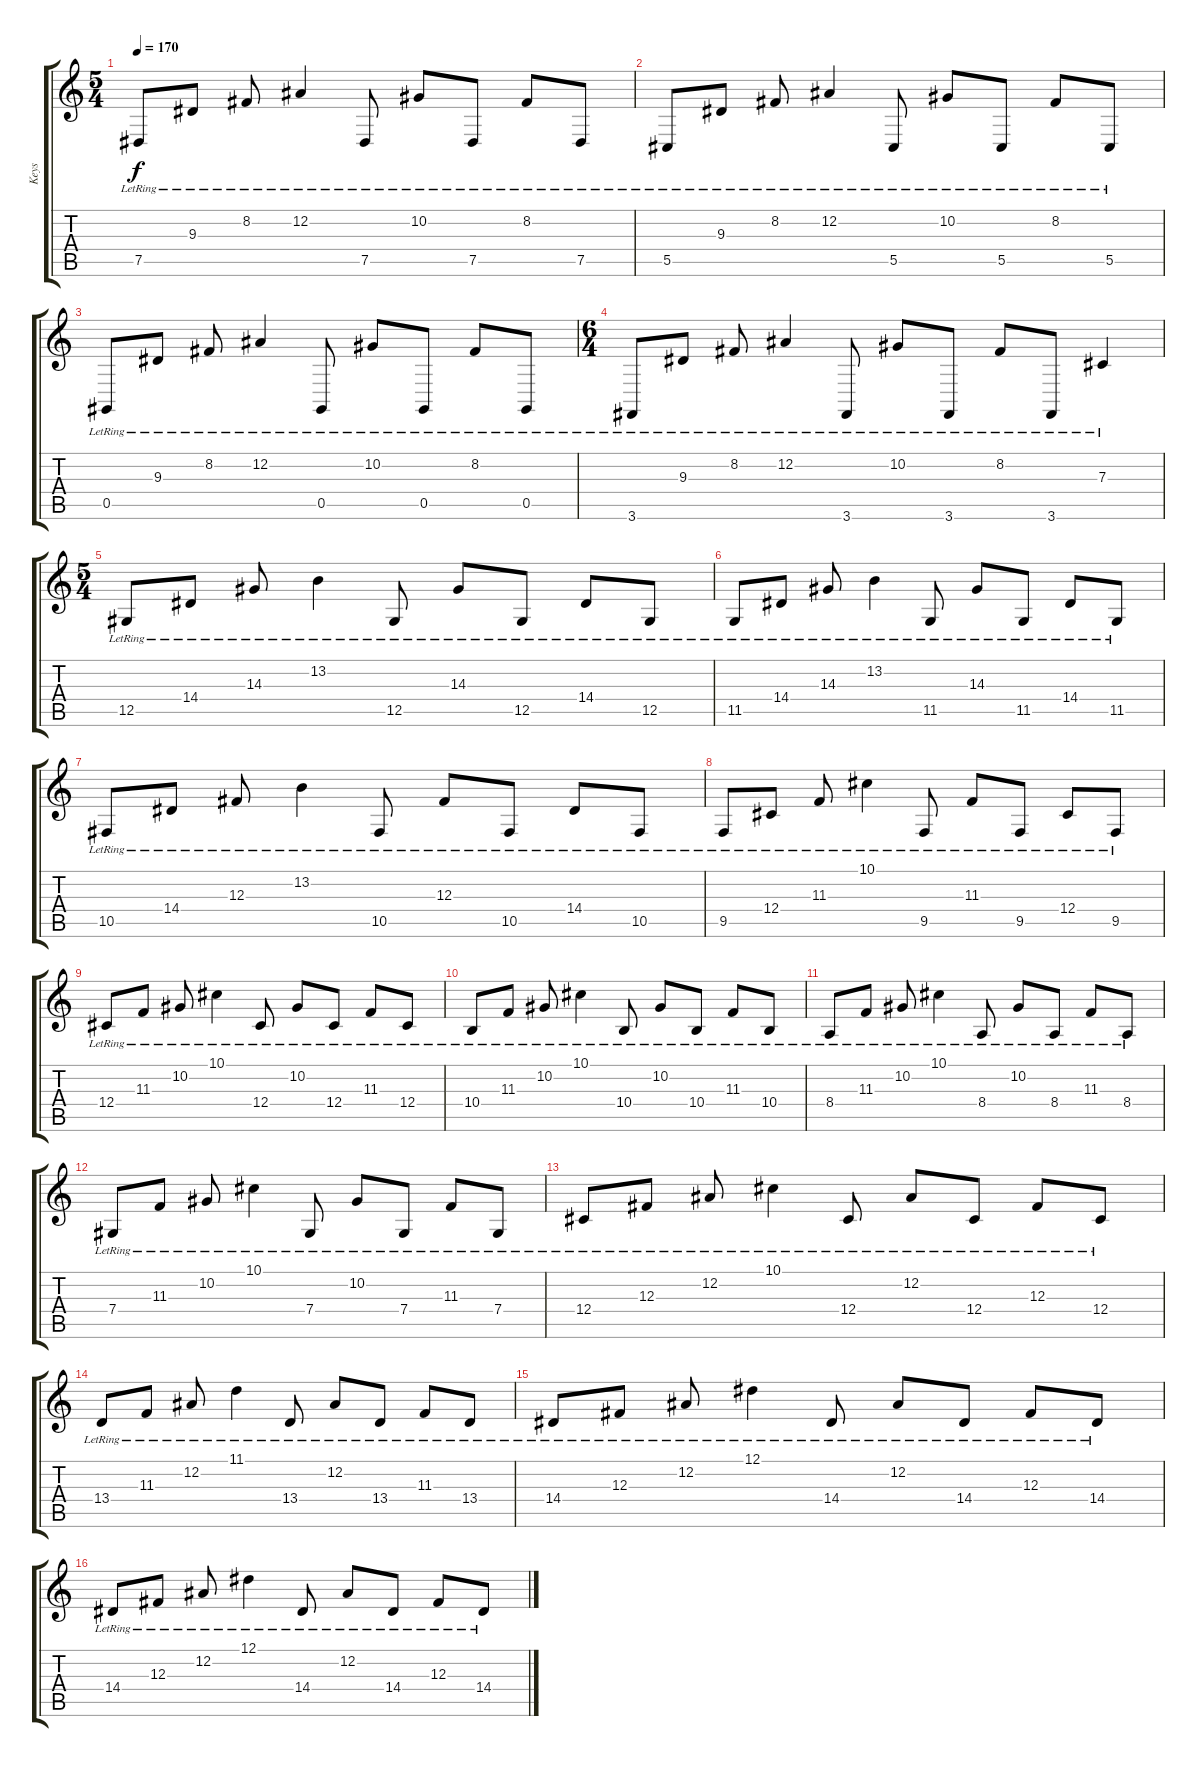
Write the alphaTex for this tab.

\track ("Keys" "Keys") {instrument electricpiano2}
\staff {score tabs}
\tuning (Eb4 Bb3 Gb3 Db3 Ab2 Eb2) {hide}
\ts (5 4)
\tempo 170
\clef g2
\ks c
7.5{lr}.8{dy f} 9.3{lr}.8 8.2{lr}.8 12.2{lr}.4 7.5{lr}.8 10.2{lr}.8 7.5{lr}.8 8.2{lr}.8 7.5{lr}.8 |
5.5{lr}.8 9.3{lr}.8 8.2{lr}.8 12.2{lr}.4 5.5{lr}.8 10.2{lr}.8 5.5{lr}.8 8.2{lr}.8 5.5{lr}.8 |
0.5{lr}.8 9.3{lr}.8 8.2{lr}.8 12.2{lr}.4 0.5{lr}.8 10.2{lr}.8 0.5{lr}.8 8.2{lr}.8 0.5{lr}.8 |
\ts (6 4)
3.6{lr}.8 9.3{lr}.8 8.2{lr}.8 12.2{lr}.4 3.6{lr}.8 10.2{lr}.8 3.6{lr}.8 8.2{lr}.8 3.6{lr}.8 7.3{lr}.4 |
\ts (5 4)
12.5{lr}.8 14.4{lr}.8 14.3{lr}.8 13.2{lr}.4 12.5{lr}.8 14.3{lr}.8 12.5{lr}.8 14.4{lr}.8 12.5{lr}.8 |
11.5{lr}.8 14.4{lr}.8 14.3{lr}.8 13.2{lr}.4 11.5{lr}.8 14.3{lr}.8 11.5{lr}.8 14.4{lr}.8 11.5{lr}.8 |
10.5{lr}.8 14.4{lr}.8 12.3{lr}.8 13.2{lr}.4 10.5{lr}.8 12.3{lr}.8 10.5{lr}.8 14.4{lr}.8 10.5{lr}.8 |
9.5{lr}.8 12.4{lr}.8 11.3{lr}.8 10.1{lr}.4 9.5{lr}.8 11.3{lr}.8 9.5{lr}.8 12.4{lr}.8 9.5{lr}.8 |
12.4{lr}.8 11.3{lr}.8 10.2{lr}.8 10.1{lr}.4 12.4{lr}.8 10.2{lr}.8 12.4{lr}.8 11.3{lr}.8 12.4{lr}.8 |
10.4{lr}.8 11.3{lr}.8 10.2{lr}.8 10.1{lr}.4 10.4{lr}.8 10.2{lr}.8 10.4{lr}.8 11.3{lr}.8 10.4{lr}.8 |
8.4{lr}.8 11.3{lr}.8 10.2{lr}.8 10.1{lr}.4 8.4{lr}.8 10.2{lr}.8 8.4{lr}.8 11.3{lr}.8 8.4{lr}.8 |
7.4{lr}.8 11.3{lr}.8 10.2{lr}.8 10.1{lr}.4 7.4{lr}.8 10.2{lr}.8 7.4{lr}.8 11.3{lr}.8 7.4{lr}.8 |
12.4{lr}.8 12.3{lr}.8 12.2{lr}.8 10.1{lr}.4 12.4{lr}.8 12.2{lr}.8 12.4{lr}.8 12.3{lr}.8 12.4{lr}.8 |
13.4{lr}.8 11.3{lr}.8 12.2{lr}.8 11.1{lr}.4 13.4{lr}.8 12.2{lr}.8 13.4{lr}.8 11.3{lr}.8 13.4{lr}.8 |
14.4{lr}.8 12.3{lr}.8 12.2{lr}.8 12.1{lr}.4 14.4{lr}.8 12.2{lr}.8 14.4{lr}.8 12.3{lr}.8 14.4{lr}.8 |
14.4{lr}.8 12.3{lr}.8 12.2{lr}.8 12.1{lr}.4 14.4{lr}.8 12.2{lr}.8 14.4{lr}.8 12.3{lr}.8 14.4{lr}.8
